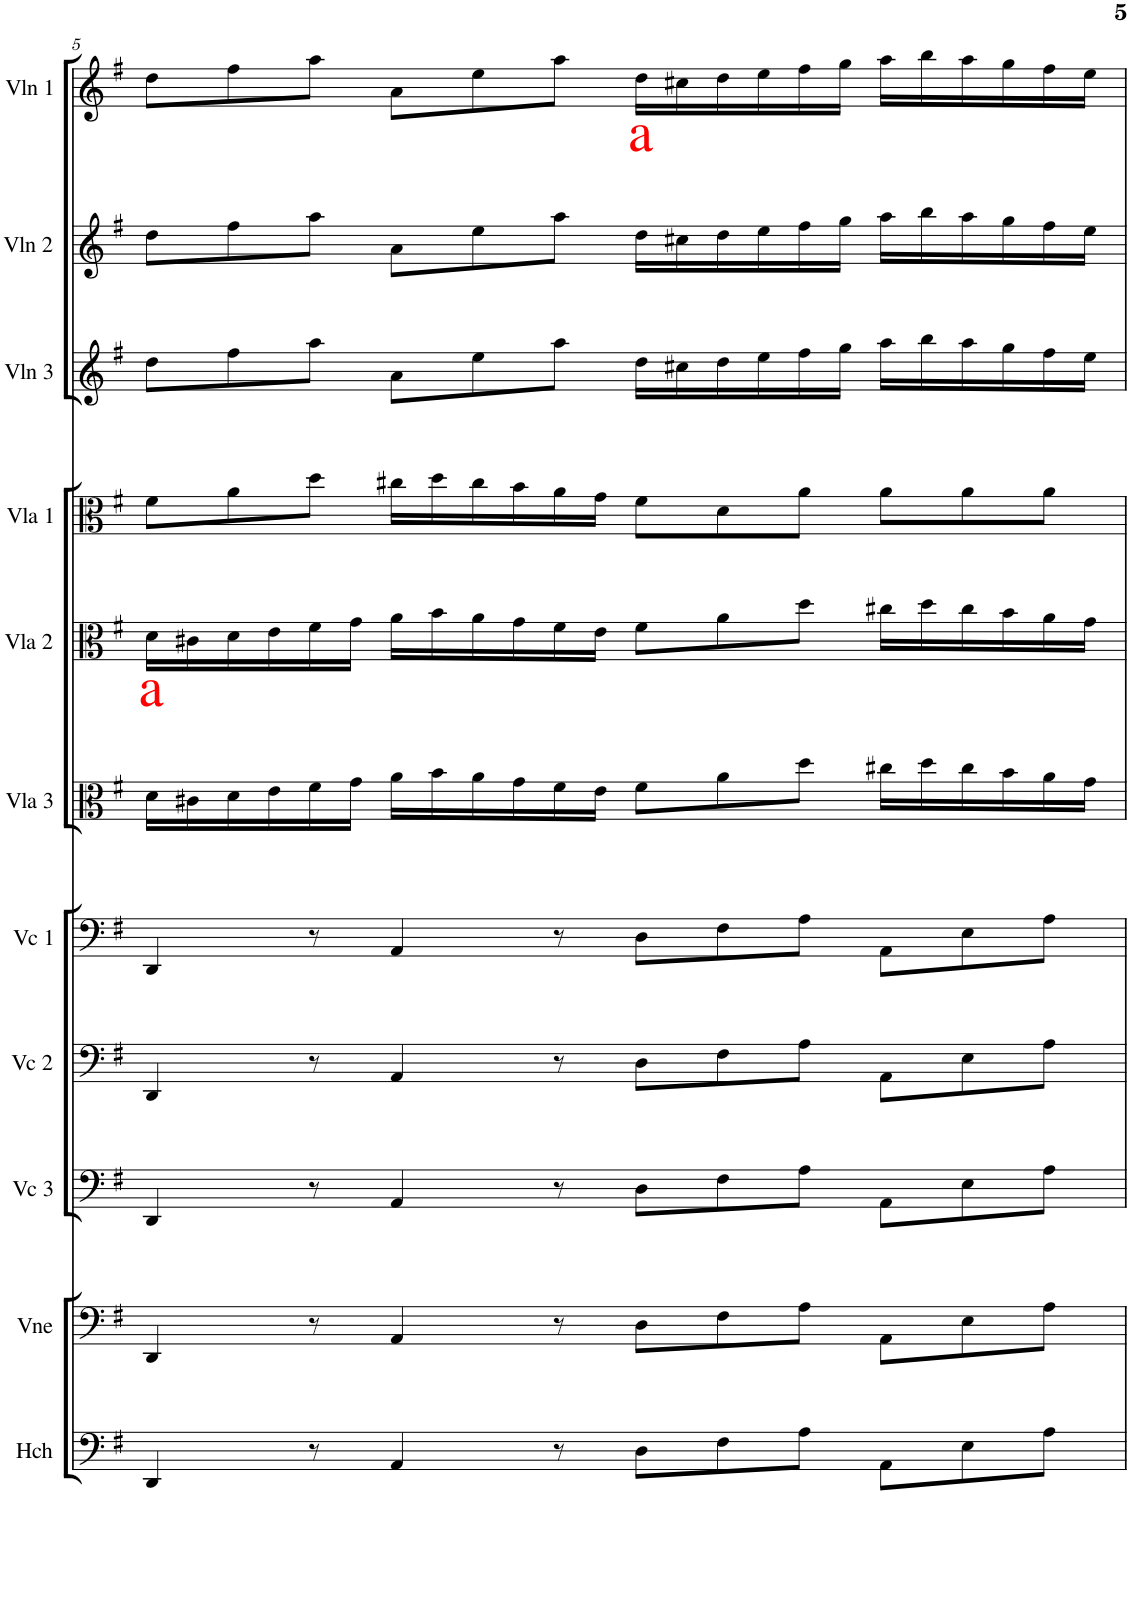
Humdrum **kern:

**kern	**kern	**kern	**kern	**kern	**kern	**kern	**text	**kern	**kern	**kern	**kern	**text
*part11	*part10	*part9	*part8	*part7	*part6	*part5	*part5	*part4	*part3	*part2	*part1	*part1
*staff11	*staff10	*staff9	*staff8	*staff7	*staff6	*staff5	*staff5	*staff4	*staff3	*staff2	*staff1	*staff1
*I"Harpsichord	*I"Violone	*I"Violoncello 3	*I"Violoncello 2	*I"Violoncello 1	*I"Viola 3	*I"Viola 2	*	*I"Viola 1	*I"Violin 3	*I"Violin 2	*I"Violin 1	*
*I'Hch	*I'Vne	*I'Vc 3	*I'Vc 2	*I'Vc 1	*I'Vla 3	*I'Vla 2	*	*I'Vla 1	*I'Vln 3	*I'Vln 2	*I'Vln 1	*
!!LO:PB:g=z
*clefF4	*clefF4	*clefF4	*clefF4	*clefF4	*clefC3	*clefC3	*	*clefC3	*clefG2	*clefG2	*clefG2	*
*	*Trd7c12	*	*	*	*	*	*	*	*	*	*	*
*k[f#]	*k[f#]	*k[f#]	*k[f#]	*k[f#]	*k[f#]	*k[f#]	*	*k[f#]	*k[f#]	*k[f#]	*k[f#]	*
*M12/8	*M12/8	*M12/8	*M12/8	*M12/8	*M12/8	*M12/8	*	*M12/8	*M12/8	*M12/8	*M12/8	*
=5	=5	=5	=5	=5	=5	=5	=5	=5	=5	=5	=5	=5
!	!	!	!	!	!	!	!LO:LY:b:color=#FF0000	!	!	!	!	!
4DD/	4DD/	4DD/	4DD/	4DD/	16d\LL	16d\LL	a	8f#\L	8dd\L	8dd\L	8dd\L	.
.	.	.	.	.	16c#X\	16c#X\	.	.	.	.	.	.
.	.	.	.	.	16d\	16d\	.	8a\	8ff#\	8ff#\	8ff#\	.
.	.	.	.	.	16e\	16e\	.	.	.	.	.	.
8r	8r	8r	8r	8r	16f#\	16f#\	.	8dd\J	8aa\J	8aa\J	8aa\J	.
.	.	.	.	.	16g\JJ	16g\JJ	.	.	.	.	.	.
4AA/	4AA/	4AA/	4AA/	4AA/	16a\LL	16a\LL	.	16cc#X\LL	8a\L	8a\L	8a\L	.
.	.	.	.	.	16b\	16b\	.	16dd\	.	.	.	.
.	.	.	.	.	16a\	16a\	.	16cc#\	8ee\	8ee\	8ee\	.
.	.	.	.	.	16g\	16g\	.	16b\	.	.	.	.
8r	8r	8r	8r	8r	16f#\	16f#\	.	16a\	8aa\J	8aa\J	8aa\J	.
.	.	.	.	.	16e\JJ	16e\JJ	.	16g\JJ	.	.	.	.
!	!	!	!	!	!	!	!	!	!	!	!	!LO:LY:b:color=#FF0000
8D\L	8D\L	8D\L	8D\L	8D\L	8f#\L	8f#\L	.	8f#\L	16dd\LL	16dd\LL	16dd\LL	a
.	.	.	.	.	.	.	.	.	16cc#X\	16cc#X\	16cc#X\	.
8F#\	8F#\	8F#\	8F#\	8F#\	8a\	8a\	.	8d\	16dd\	16dd\	16dd\	.
.	.	.	.	.	.	.	.	.	16ee\	16ee\	16ee\	.
8A\J	8A\J	8A\J	8A\J	8A\J	8dd\J	8dd\J	.	8a\J	16ff#\	16ff#\	16ff#\	.
.	.	.	.	.	.	.	.	.	16gg\JJ	16gg\JJ	16gg\JJ	.
8AA\L	8AA\L	8AA\L	8AA\L	8AA\L	16cc#X\LL	16cc#X\LL	.	8a\L	16aa\LL	16aa\LL	16aa\LL	.
.	.	.	.	.	16dd\	16dd\	.	.	16bb\	16bb\	16bb\	.
8E\	8E\	8E\	8E\	8E\	16cc#\	16cc#\	.	8a\	16aa\	16aa\	16aa\	.
.	.	.	.	.	16b\	16b\	.	.	16gg\	16gg\	16gg\	.
8A\J	8A\J	8A\J	8A\J	8A\J	16a\	16a\	.	8a\J	16ff#\	16ff#\	16ff#\	.
.	.	.	.	.	16g\JJ	16g\JJ	.	.	16ee\JJ	16ee\JJ	16ee\JJ	.
=	=	=	=	=	=	=	=	=	=	=	=	=
*-	*-	*-	*-	*-	*-	*-	*-	*-	*-	*-	*-	*-
